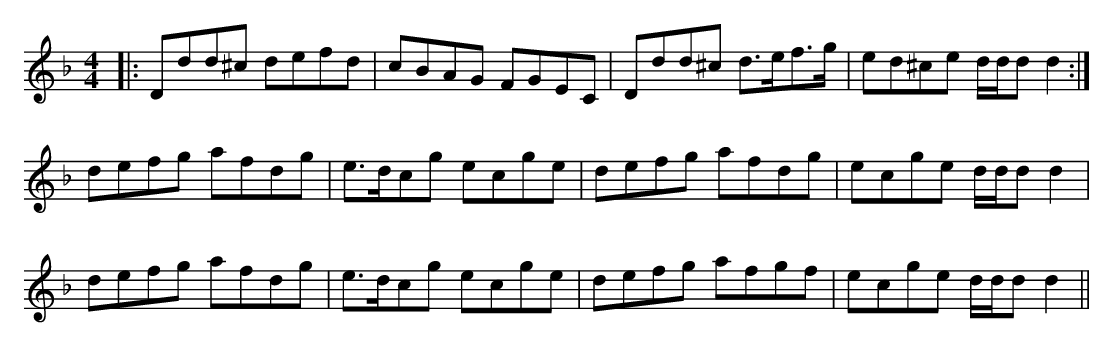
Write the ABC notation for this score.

X:1
M:4/4
K:Dmin
|:Ddd^c defd|cBAG FGEC|Ddd^c d>ef>g|ed^ce d/d/dd2:|
defg afdg|e>dcg ecge|defg afdg|ecge d/d/d d2|
defg afdg|e>dcg ecge|defg afgf|ecge d/d/d d2||
